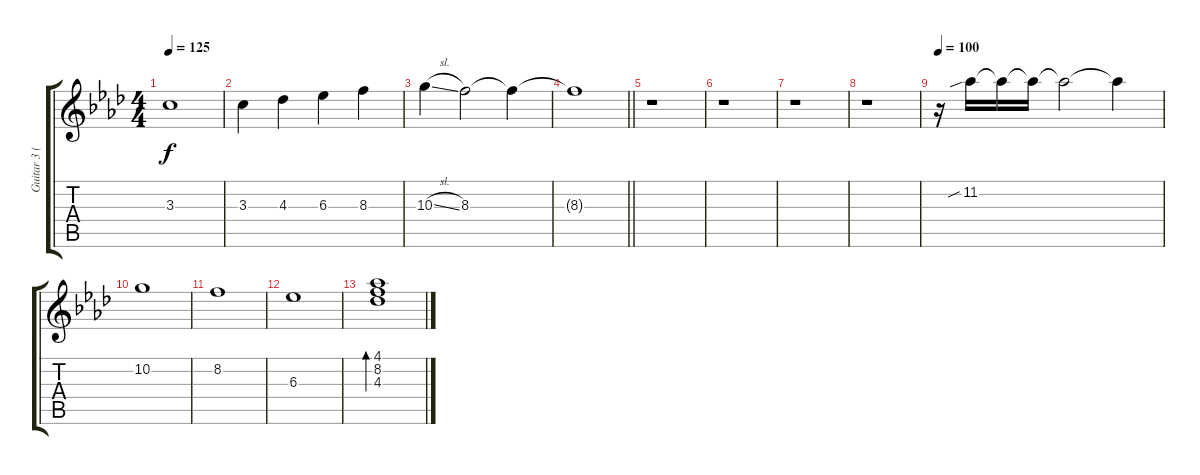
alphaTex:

\track ("Guitar 3 (w/slide) || Fender Stratocaste" "Guitar 3 (") {instrument electricguitarjazz}
\staff {score tabs}
\tuning (E4 A3 A3 E3 A2 E2) {hide}
\ts (4 4)
\tempo 125
\clef g2
\ks ab
3.3.1{dy f} |
3.3.4 4.3.4 6.3.4 8.3.4 |
10.3{sl}.4 8.3.2 8.3{t}.4 |
\barLineRight lightlight
8.3{t}.1 |
r.1 |
r.1 |
r.1 |
r.1 |
\tempo 100
r.16 11.2{sib}.16 11.2{t}.16 11.2{t}.16 11.2{t}.2 11.2{t}.4 |
10.2.1 |
8.2.1 |
6.3.1 |
(4.1 8.2 4.3).1{bd 480}
